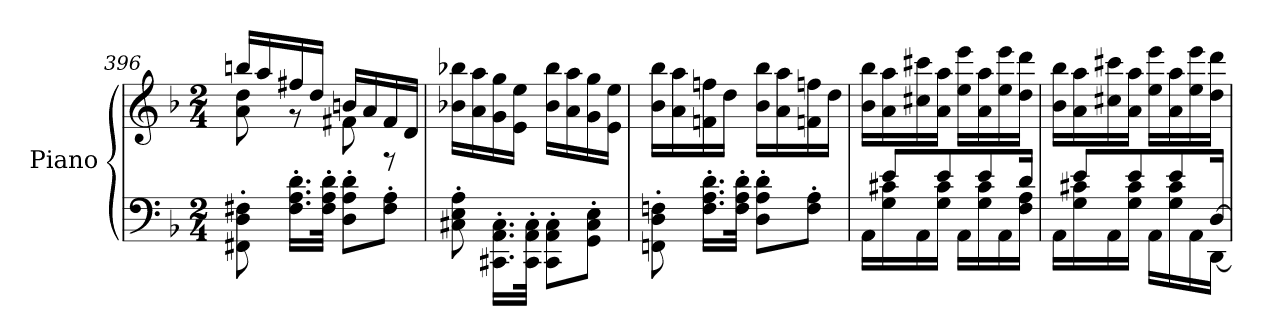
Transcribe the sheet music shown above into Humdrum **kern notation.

**kern	**kern
*part1	*part1
*staff2	*staff1
*I"Piano	*
*I'Pno	*
*clefF4	*clefG2
*k[b-]	*k[b-]
*M2/4	*M2/4
=396	=396
*	*^
8FF#X\' 8D\' 8F#X\'	16bbn/LL	8a\ 8dd\
.	16aa/	.
16.F#\' 16.A\' 16.d\'LL	16ff#X/	8r
.	16dd/JJ	.
32F#\' 32A\' 32d\'JJk	.	.
8D\' 8A\' 8d\'L	16bn/LL	8f#X\
.	16a/	.
8F#\' 8A\'J	16f#/	8r
.	16d/JJ	.
*	*v	*v
=397	=397
8C#X\' 8E\' 8A\'	16b-X\ 16bb-X\LL
.	16a\ 16aa\
16.CC#X\' 16.AA\' 16.C#\'LL	16g\ 16gg\
.	16e\ 16ee\JJ
32CC#\' 32AA\' 32C#\'JJk	.
8CC#\' 8AA\' 8C#\'L	16b-\ 16bb-\LL
.	16a\ 16aa\
8GG\' 8C#\' 8E\'J	16g\ 16gg\
.	16e\ 16ee\JJ
=398	=398
8FFn\' 8D\' 8Fn\'	16b-\ 16bb-\LL
.	16a\ 16aa\
16.F\' 16.A\' 16.d\'LL	16fn\ 16ffn\
.	16dd\JJ
32F\' 32A\' 32d\'JJk	.
8D\' 8A\' 8d\'L	16b-\ 16bb-\LL
.	16a\ 16aa\
8F\' 8A\'J	16fn\ 16ffn\
.	16dd\JJ
!!LO:LB:g=z
=399	=399
*^	*
16ryy	16AA\LL	16b-\ 16bb-\LL
8e/L	16G\ 16c#X\	16a\ 16aa\
.	16AA\	16cc#X\ 16ccc#X\
8e/	16G\ 16c#\JJ	16a\ 16aa\JJ
.	16AA\LL	16ee\ 16eee\LL
8e/	16G\ 16c#\	16a\ 16aa\
.	16AA\	16ee\ 16eee\
16d/Jk	16F\ 16A\JJ	16dd\ 16ddd\JJ
=400	=400	=400
16ryy	16AA\LL	16b-\ 16bb-\LL
8e/L	16G\ 16c#X\	16a\ 16aa\
.	16AA\	16cc#X\ 16ccc#X\
8e/	16G\ 16c#\JJ	16a\ 16aa\JJ
.	16AA\LL	16ee\ 16eee\LL
8e/	16G\ 16c#\	16a\ 16aa\
.	16AA\	16ee\ 16eee\
[16D/Jk	[16DD\JJ	16dd\ 16ddd\JJ
*v	*v	*
=	=
*-	*-
